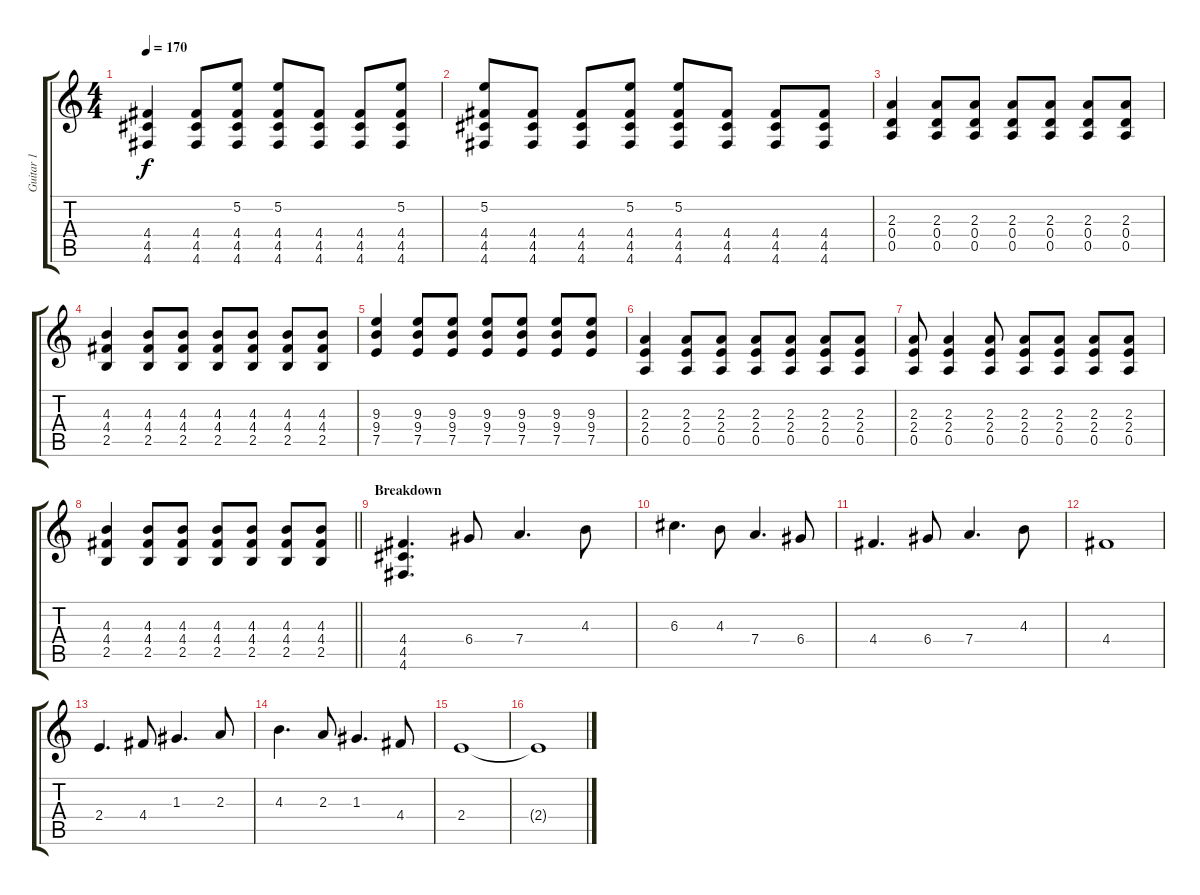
\track ("Guitar 1" "Guitar 1") {instrument overdrivenguitar}
\staff {score tabs}
\tuning (E4 B3 G3 D3 A2 D2) {hide}
\ts (4 4)
\tempo 170
\clef g2
\ks c
(4.4 4.5 4.6).4{dy f} (4.4 4.5 4.6).8 (5.2 4.4 4.5 4.6).8 (5.2 4.4 4.5 4.6).8 (4.4 4.5 4.6).8 (4.4 4.5 4.6).8 (5.2 4.4 4.5 4.6).8 |
(5.2 4.4 4.5 4.6).8 (4.4 4.5 4.6).8 (4.4 4.5 4.6).8 (5.2 4.4 4.5 4.6).8 (5.2 4.4 4.5 4.6).8 (4.4 4.5 4.6).8 (4.4 4.5 4.6).8 (4.4 4.5 4.6).8 |
(2.3 0.4 0.5).4 (2.3 0.4 0.5).8 (2.3 0.4 0.5).8 (2.3 0.4 0.5).8 (2.3 0.4 0.5).8 (2.3 0.4 0.5).8 (2.3 0.4 0.5).8 |
(4.3 4.4 2.5).4 (4.3 4.4 2.5).8 (4.3 4.4 2.5).8 (4.3 4.4 2.5).8 (4.3 4.4 2.5).8 (4.3 4.4 2.5).8 (4.3 4.4 2.5).8 |
(9.3 9.4 7.5).4 (9.3 9.4 7.5).8 (9.3 9.4 7.5).8 (9.3 9.4 7.5).8 (9.3 9.4 7.5).8 (9.3 9.4 7.5).8 (9.3 9.4 7.5).8 |
(2.3 2.4 0.5).4 (2.3 2.4 0.5).8 (2.3 2.4 0.5).8 (2.3 2.4 0.5).8 (2.3 2.4 0.5).8 (2.3 2.4 0.5).8 (2.3 2.4 0.5).8 |
(2.3 2.4 0.5).8 (2.3 2.4 0.5).4 (2.3 2.4 0.5).8 (2.3 2.4 0.5).8 (2.3 2.4 0.5).8 (2.3 2.4 0.5).8 (2.3 2.4 0.5).8 |
\barLineRight lightlight
(4.3 4.4 2.5).4 (4.3 4.4 2.5).8 (4.3 4.4 2.5).8 (4.3 4.4 2.5).8 (4.3 4.4 2.5).8 (4.3 4.4 2.5).8 (4.3 4.4 2.5).8 |
\section ("" "Breakdown")
(4.4 4.5 4.6).4{d volume 10} 6.4.8 7.4.4{d} 4.3.8 |
6.3.4{d} 4.3.8 7.4.4{d} 6.4.8 |
4.4.4{d} 6.4.8 7.4.4{d} 4.3.8 |
4.4.1 |
2.4.4{d} 4.4.8 1.3.4{d} 2.3.8 |
4.3.4{d} 2.3.8 1.3.4{d} 4.4.8 |
2.4.1 |
2.4{t}.1
